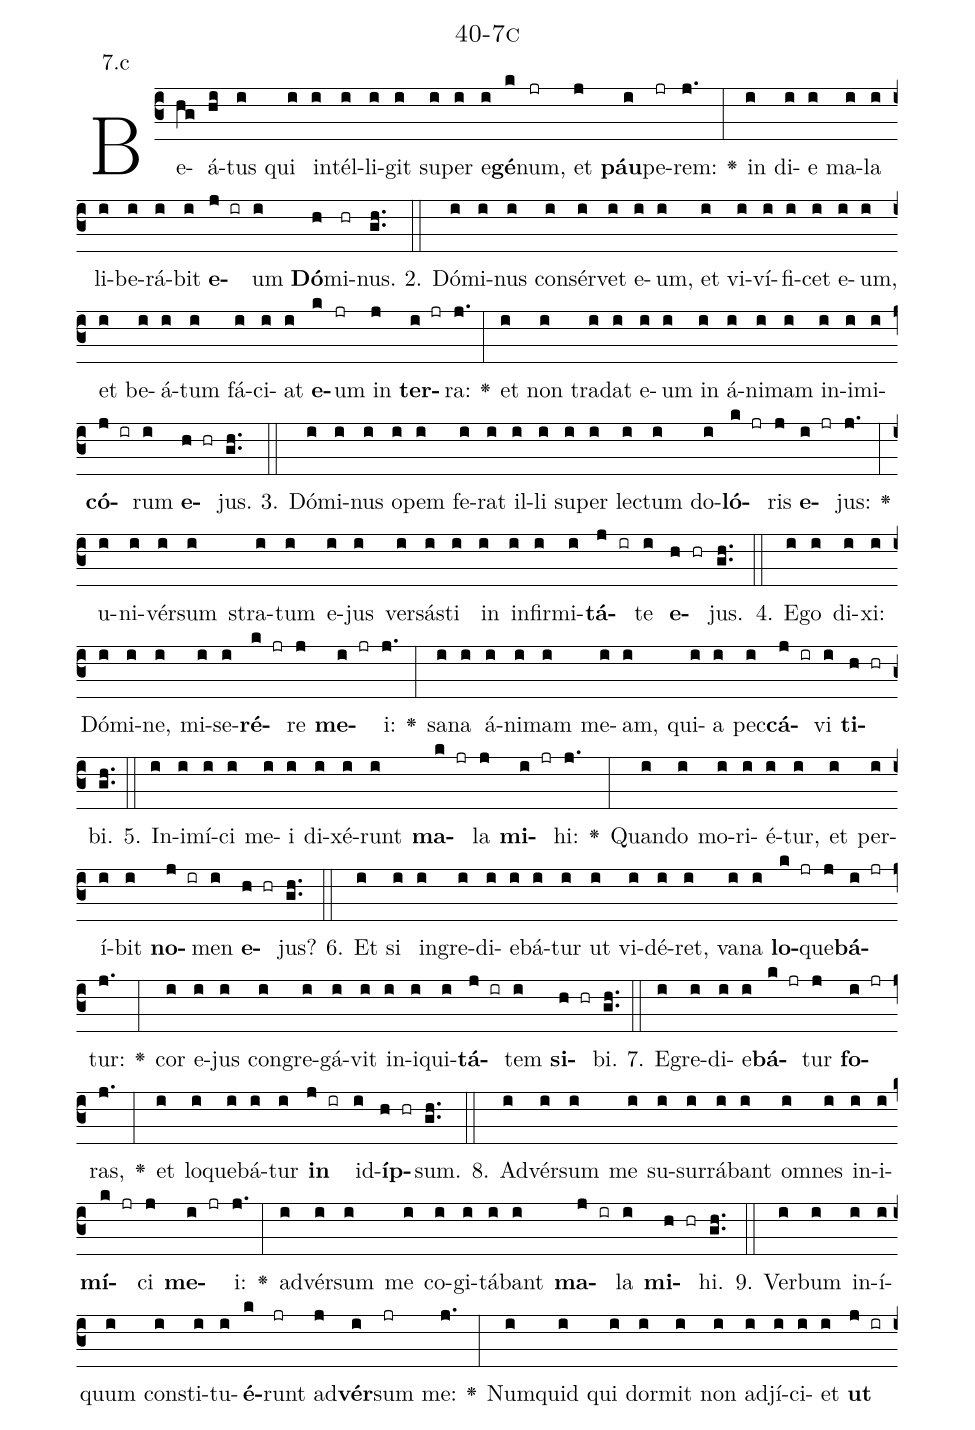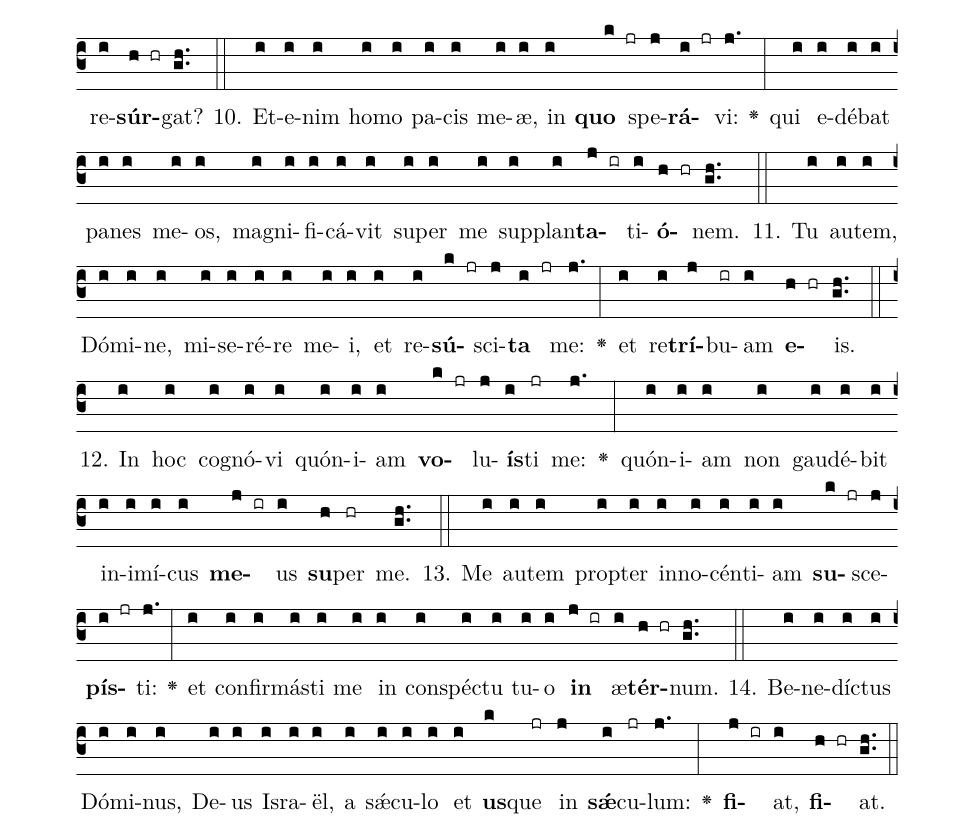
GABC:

name: 40-7c;
annotation: 7.c;
%%
(c3)Be(hg)á(hi)tus(i) qui(i) in(i)tél(i)li(i)git(i) su(i)per(i) e(i)<b>gé</b>(k)num,(jr) et(j) <b>páu</b>(i)pe(jr)rem:(j.) <v>\greheightstar</v>(:) in(i) di(i)e(i) ma(i)la(i) li(i)be(i)rá(i)bit(i) <b>e</b>(j ir)um(i) <b>Dó</b>(h)mi(hr)nus.(gh..) (::)
2. Dó(i)mi(i)nus(i) con(i)sér(i)vet(i) e(i)um,(i) et(i) vi(i)ví(i)fi(i)cet(i) e(i)um,(i) et(i) be(i)á(i)tum(i) fá(i)ci(i)at(i) <b>e</b>(k)um(jr) in(j) <b>ter</b>(i jr)ra:(j.) <v>\greheightstar</v>(:) et(i) non(i) tra(i)dat(i) e(i)um(i) in(i) á(i)ni(i)mam(i) in(i)i(i)mi(i)<b>có</b>(j ir)rum(i) <b>e</b>(h hr)jus.(gh..) (::)
3. Dó(i)mi(i)nus(i) o(i)pem(i) fe(i)rat(i) il(i)li(i) su(i)per(i) lec(i)tum(i) do(i)<b>ló</b>(k jr)ris(j) <b>e</b>(i jr)jus:(j.) <v>\greheightstar</v>(:) u(i)ni(i)vér(i)sum(i) stra(i)tum(i) e(i)jus(i) ver(i)sás(i)ti(i) in(i) in(i)fir(i)mi(i)<b>tá</b>(j ir)te(i) <b>e</b>(h hr)jus.(gh..) (::)
4. E(i)go(i) di(i)xi:(i) Dó(i)mi(i)ne,(i) mi(i)se(i)<b>ré</b>(k jr)re(j) <b>me</b>(i jr)i:(j.) <v>\greheightstar</v>(:) sa(i)na(i) á(i)ni(i)mam(i) me(i)am,(i) qui(i)a(i) pec(i)<b>cá</b>(j ir)vi(i) <b>ti</b>(h hr)bi.(gh..) (::)
5. In(i)i(i)mí(i)ci(i) me(i)i(i) di(i)xé(i)runt(i) <b>ma</b>(k jr)la(j) <b>mi</b>(i jr)hi:(j.) <v>\greheightstar</v>(:) Quan(i)do(i) mo(i)ri(i)é(i)tur,(i) et(i) per(i)í(i)bit(i) <b>no</b>(j ir)men(i) <b>e</b>(h hr)jus?(gh..) (::)
6. Et(i) si(i) in(i)gre(i)di(i)e(i)bá(i)tur(i) ut(i) vi(i)dé(i)ret,(i) va(i)na(i) <b>lo</b>(k jr)que(j)<b>bá</b>(i jr)tur:(j.) <v>\greheightstar</v>(:) cor(i) e(i)jus(i) con(i)gre(i)gá(i)vit(i) in(i)i(i)qui(i)<b>tá</b>(j ir)tem(i) <b>si</b>(h hr)bi.(gh..) (::)
7. E(i)gre(i)di(i)e(i)<b>bá</b>(k jr)tur(j) <b>fo</b>(i jr)ras,(j.) <v>\greheightstar</v>(:) et(i) lo(i)que(i)bá(i)tur(i) <b>in</b>(j ir) id(i)<b>íp</b>(h hr)sum.(gh..) (::)
8. Ad(i)vér(i)sum(i) me(i) su(i)sur(i)rá(i)bant(i) om(i)nes(i) in(i)i(i)<b>mí</b>(k jr)ci(j) <b>me</b>(i jr)i:(j.) <v>\greheightstar</v>(:) ad(i)vér(i)sum(i) me(i) co(i)gi(i)tá(i)bant(i) <b>ma</b>(j ir)la(i) <b>mi</b>(h hr)hi.(gh..) (::)
9. Ver(i)bum(i) in(i)í(i)quum(i) con(i)sti(i)tu(i)<b>é</b>(k)runt(jr) ad(j)<b>vér</b>(i)sum(jr) me:(j.) <v>\greheightstar</v>(:) Num(i)quid(i) qui(i) dor(i)mit(i) non(i) ad(i)jí(i)ci(i)et(i) <b>ut</b>(j ir) re(i)<b>súr</b>(h hr)gat?(gh..) (::)
10. Et(i)e(i)nim(i) ho(i)mo(i) pa(i)cis(i) me(i)æ,(i) in(i) <b>quo</b>(k jr) spe(j)<b>rá</b>(i jr)vi:(j.) <v>\greheightstar</v>(:) qui(i) e(i)dé(i)bat(i) pa(i)nes(i) me(i)os,(i) ma(i)gni(i)fi(i)cá(i)vit(i) su(i)per(i) me(i) sup(i)plan(i)<b>ta</b>(j ir)ti(i)<b>ó</b>(h hr)nem.(gh..) (::)
11. Tu(i) au(i)tem,(i) Dó(i)mi(i)ne,(i) mi(i)se(i)ré(i)re(i) me(i)i,(i) et(i) re(i)<b>sú</b>(k jr)sci(j)<b>ta</b>(i jr) me:(j.) <v>\greheightstar</v>(:) et(i) re(i)<b>trí</b>(j)bu(ir)am(i) <b>e</b>(h hr)is.(gh..) (::)
12. In(i) hoc(i) co(i)gnó(i)vi(i) quón(i)i(i)am(i) <b>vo</b>(k jr)lu(j)<b>ís</b>(i)ti(jr) me:(j.) <v>\greheightstar</v>(:) quón(i)i(i)am(i) non(i) gau(i)dé(i)bit(i) in(i)i(i)mí(i)cus(i) <b>me</b>(j ir)us(i) <b>su</b>(h)per(hr) me.(gh..) (::)
13. Me(i) au(i)tem(i) prop(i)ter(i) in(i)no(i)cén(i)ti(i)am(i) <b>su</b>(k jr)sce(j)<b>pís</b>(i jr)ti:(j.) <v>\greheightstar</v>(:) et(i) con(i)fir(i)más(i)ti(i) me(i) in(i) con(i)spéc(i)tu(i) tu(i)o(i) <b>in</b>(j ir) æ(i)<b>tér</b>(h hr)num.(gh..) (::)
14. Be(i)ne(i)díc(i)tus(i) Dó(i)mi(i)nus,(i) De(i)us(i) Is(i)ra(i)ël,(i) a(i) sǽ(i)cu(i)lo(i) et(i) <b>us</b>(k)que(jr) in(j) <b>sǽ</b>(i)cu(jr)lum:(j.) <v>\greheightstar</v>(:) <b>fi</b>(j ir)at,(i) <b>fi</b>(h hr)at.(gh..) (::)
